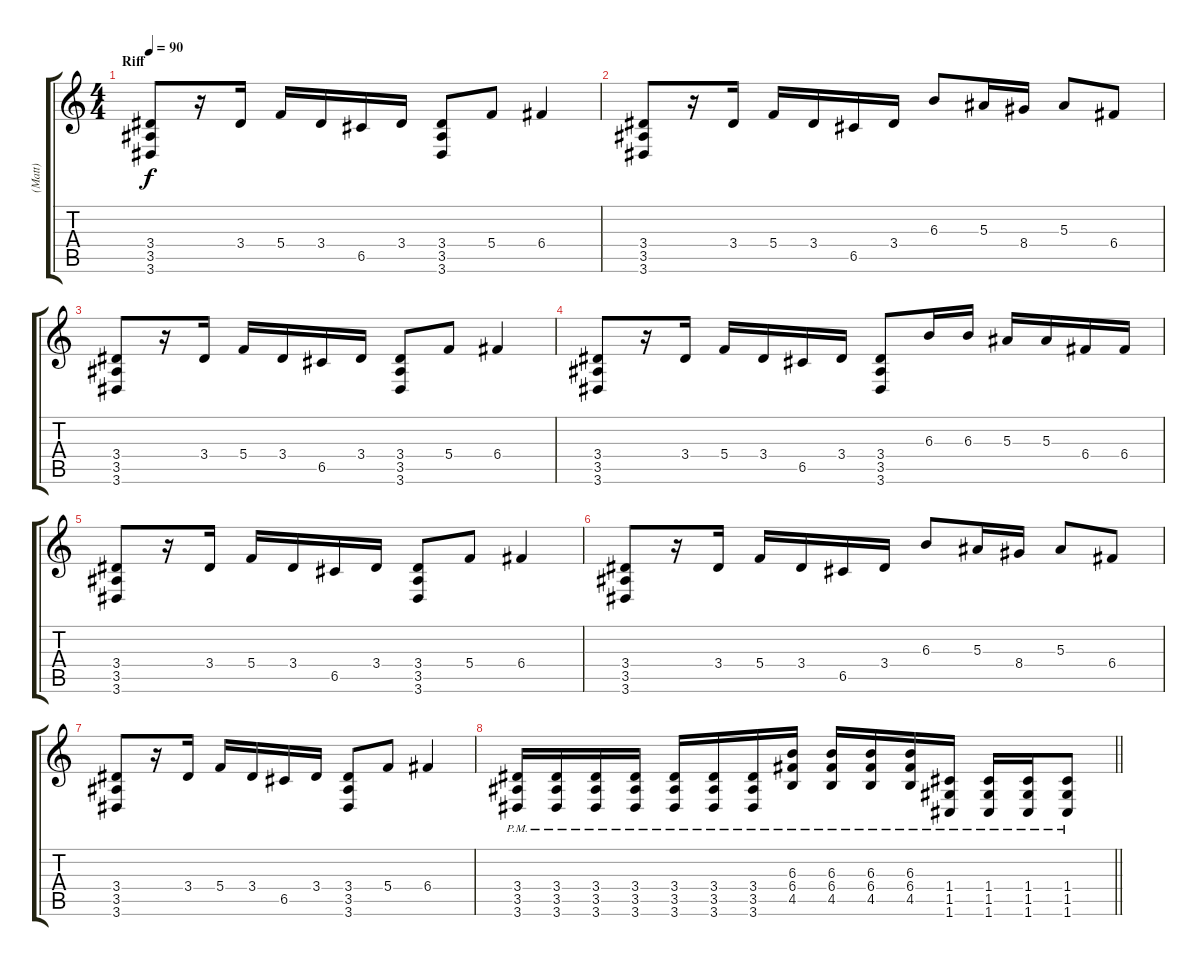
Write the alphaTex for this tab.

\track ("(Matt)" "(Matt)") {instrument acousticguitarsteel}
\staff {score tabs}
\tuning (D4 A3 F3 C3 G2 C2) {hide}
\ts (4 4)
\section ("" "Riff")
\tempo 90
\clef g2
\ks c
(3.4 3.5 3.6).8{dy f} r.16 3.4.16 5.4.16 3.4.16 6.5.16 3.4.16 (3.4 3.5 3.6).8 5.4.8 6.4.4 |
(3.4 3.5 3.6).8 r.16 3.4.16 5.4.16 3.4.16 6.5.16 3.4.16 6.3.8 5.3.16 8.4.16 5.3.8 6.4.8 |
(3.4 3.5 3.6).8 r.16 3.4.16 5.4.16 3.4.16 6.5.16 3.4.16 (3.4 3.5 3.6).8 5.4.8 6.4.4 |
(3.4 3.5 3.6).8 r.16 3.4.16 5.4.16 3.4.16 6.5.16 3.4.16 (3.4 3.5 3.6).8 6.3.16 6.3.16 5.3.16 5.3.16 6.4.16 6.4.16 |
(3.4 3.5 3.6).8 r.16 3.4.16 5.4.16 3.4.16 6.5.16 3.4.16 (3.4 3.5 3.6).8 5.4.8 6.4.4 |
(3.4 3.5 3.6).8 r.16 3.4.16 5.4.16 3.4.16 6.5.16 3.4.16 6.3.8 5.3.16 8.4.16 5.3.8 6.4.8 |
(3.4 3.5 3.6).8 r.16 3.4.16 5.4.16 3.4.16 6.5.16 3.4.16 (3.4 3.5 3.6).8 5.4.8 6.4.4 |
\barLineRight lightlight
(3.4{pm} 3.5{pm} 3.6{pm}).16 (3.4{pm} 3.5{pm} 3.6{pm}).16 (3.4{pm} 3.5{pm} 3.6{pm}).16 (3.4{pm} 3.5{pm} 3.6{pm}).16 (3.4{pm} 3.5{pm} 3.6{pm}).16 (3.4{pm} 3.5{pm} 3.6{pm}).16 (3.4{pm} 3.5{pm} 3.6{pm}).16 (6.3 6.4{pm} 4.5{pm}).16 (6.3{pm} 6.4{pm} 4.5{pm}).16 (6.3{pm} 6.4{pm} 4.5{pm}).16 (6.3{pm} 6.4{pm} 4.5{pm}).16 (1.4{pm} 1.5{pm} 1.6{pm}).16 (1.4{pm} 1.5{pm} 1.6{pm}).16 (1.4{pm} 1.5{pm} 1.6{pm}).16 (1.4{pm} 1.5{pm} 1.6{pm}).8
